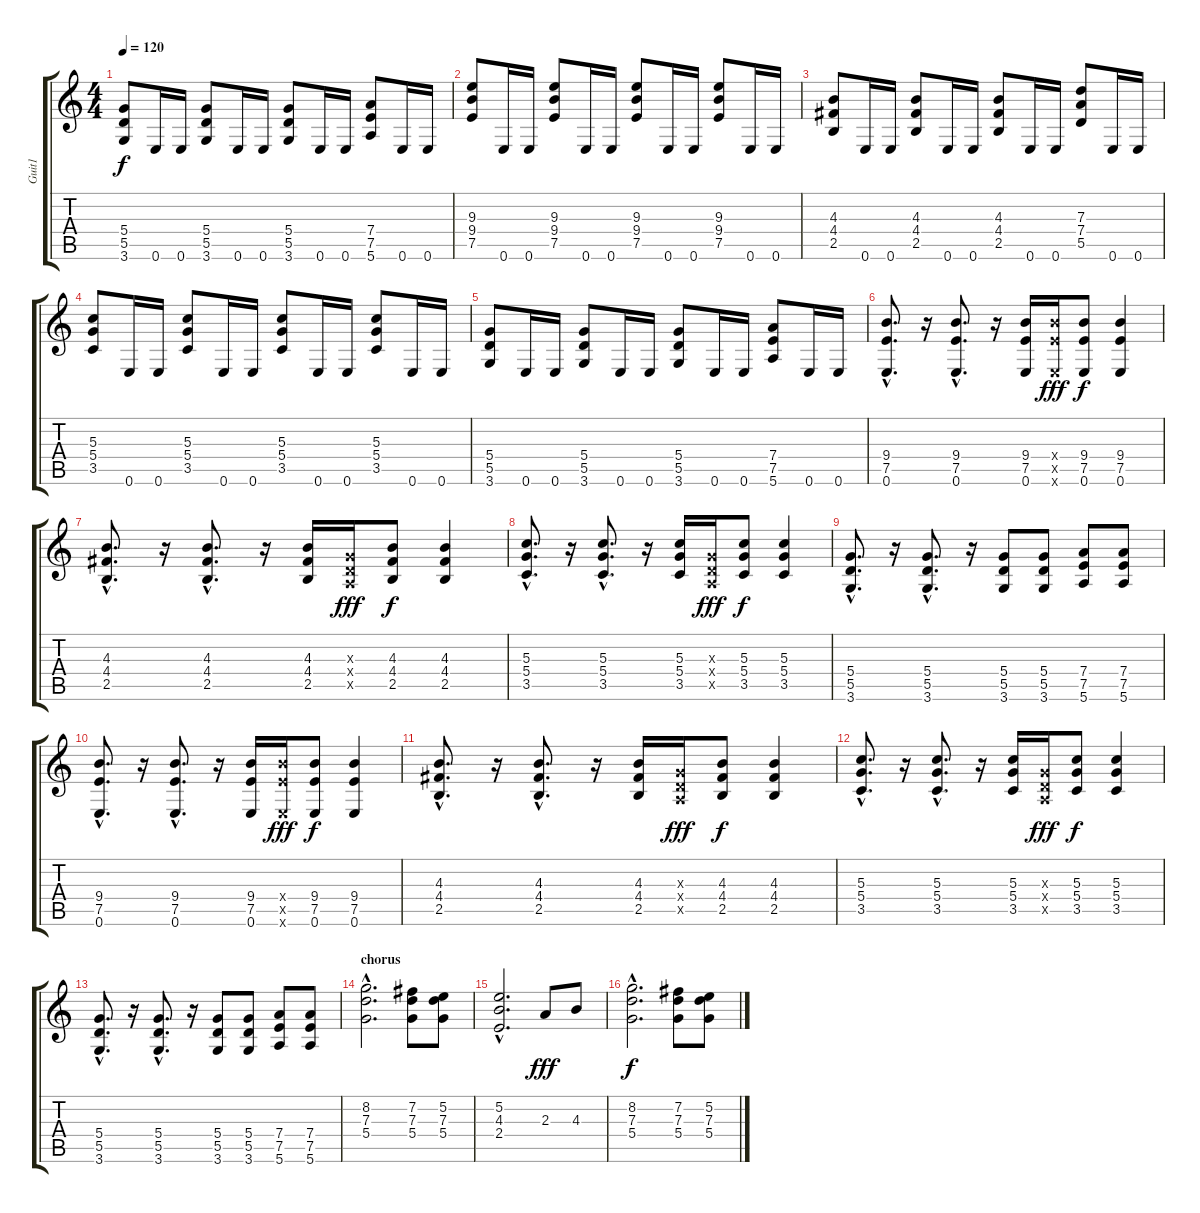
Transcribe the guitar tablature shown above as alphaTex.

\track ("Guit1" "Guit1") {instrument overdrivenguitar}
\staff {score tabs}
\tuning (E4 B3 G3 D3 A2 E2) {hide}
\ts (4 4)
\tempo 120
\clef g2
\ks c
(5.4 5.5 3.6).8{dy f} 0.6.16 0.6.16 (5.4 5.5 3.6).8 0.6.16 0.6.16 (5.4 5.5 3.6).8 0.6.16 0.6.16 (7.4 7.5 5.6).8 0.6.16 0.6.16 |
(9.3 9.4 7.5).8 0.6.16 0.6.16 (9.3 9.4 7.5).8 0.6.16 0.6.16 (9.3 9.4 7.5).8 0.6.16 0.6.16 (9.3 9.4 7.5).8 0.6.16 0.6.16 |
(4.3 4.4 2.5).8 0.6.16 0.6.16 (4.3 4.4 2.5).8 0.6.16 0.6.16 (4.3 4.4 2.5).8 0.6.16 0.6.16 (7.3 7.4 5.5).8 0.6.16 0.6.16 |
(5.3 5.4 3.5).8 0.6.16 0.6.16 (5.3 5.4 3.5).8 0.6.16 0.6.16 (5.3 5.4 3.5).8 0.6.16 0.6.16 (5.3 5.4 3.5).8 0.6.16 0.6.16 |
(5.4 5.5 3.6).8 0.6.16 0.6.16 (5.4 5.5 3.6).8 0.6.16 0.6.16 (5.4 5.5 3.6).8 0.6.16 0.6.16 (7.4 7.5 5.6).8 0.6.16 0.6.16 |
(9.4{hac} 7.5{hac} 0.6{hac}).8{d} r.16 (9.4{hac} 7.5{hac} 0.6{hac}).8{d} r.16 (9.4 7.5 0.6).16 (9.4{x} 7.5{x} 0.6{x}).16{dy fff} (9.4 7.5 0.6).8{dy f} (9.4 7.5 0.6).4 |
(4.3{hac} 4.4{hac} 2.5{hac}).8{d} r.16 (4.3{hac} 4.4{hac} 2.5{hac}).8{d} r.16 (4.3 4.4 2.5).16 (0.3{x} 0.4{x} 0.5{x}).16{dy fff} (4.3 4.4 2.5).8{dy f} (4.3 4.4 2.5).4 |
(5.3{hac} 5.4{hac} 3.5{hac}).8{d} r.16 (5.3{hac} 5.4{hac} 3.5{hac}).8{d} r.16 (5.3 5.4 3.5).16 (0.3{x} 0.4{x} 0.5{x}).16{dy fff} (5.3 5.4 3.5).8{dy f} (5.3 5.4 3.5).4 |
(5.4{hac} 5.5{hac} 3.6{hac}).8{d} r.16 (5.4{hac} 5.5{hac} 3.6{hac}).8{d} r.16 (5.4 5.5 3.6).8 (5.4 5.5 3.6).8 (7.4 7.5 5.6).8 (7.4 7.5 5.6).8 |
(9.4{hac} 7.5{hac} 0.6{hac}).8{d} r.16 (9.4{hac} 7.5{hac} 0.6{hac}).8{d} r.16 (9.4 7.5 0.6).16 (9.4{x} 7.5{x} 0.6{x}).16{dy fff} (9.4 7.5 0.6).8{dy f} (9.4 7.5 0.6).4 |
(4.3{hac} 4.4{hac} 2.5{hac}).8{d} r.16 (4.3{hac} 4.4{hac} 2.5{hac}).8{d} r.16 (4.3 4.4 2.5).16 (0.3{x} 0.4{x} 0.5{x}).16{dy fff} (4.3 4.4 2.5).8{dy f} (4.3 4.4 2.5).4 |
(5.3{hac} 5.4{hac} 3.5{hac}).8{d} r.16 (5.3{hac} 5.4{hac} 3.5{hac}).8{d} r.16 (5.3 5.4 3.5).16 (0.3{x} 0.4{x} 0.5{x}).16{dy fff} (5.3 5.4 3.5).8{dy f} (5.3 5.4 3.5).4 |
(5.4{hac} 5.5{hac} 3.6{hac}).8{d} r.16 (5.4{hac} 5.5{hac} 3.6{hac}).8{d} r.16 (5.4 5.5 3.6).8 (5.4 5.5 3.6).8 (7.4 7.5 5.6).8 (7.4 7.5 5.6).8 |
\section ("" "chorus")
(8.2{hac} 7.3{hac} 5.4{hac}).2{d} (7.2 7.3 5.4).8 (5.2 7.3 5.4).8 |
(5.2{hac} 4.3{hac} 2.4{hac}).2{d} 2.3.8{dy fff} 4.3.8 |
(8.2{hac} 7.3{hac} 5.4{hac}).2{d dy f} (7.2 7.3 5.4).8 (5.2 7.3 5.4).8
